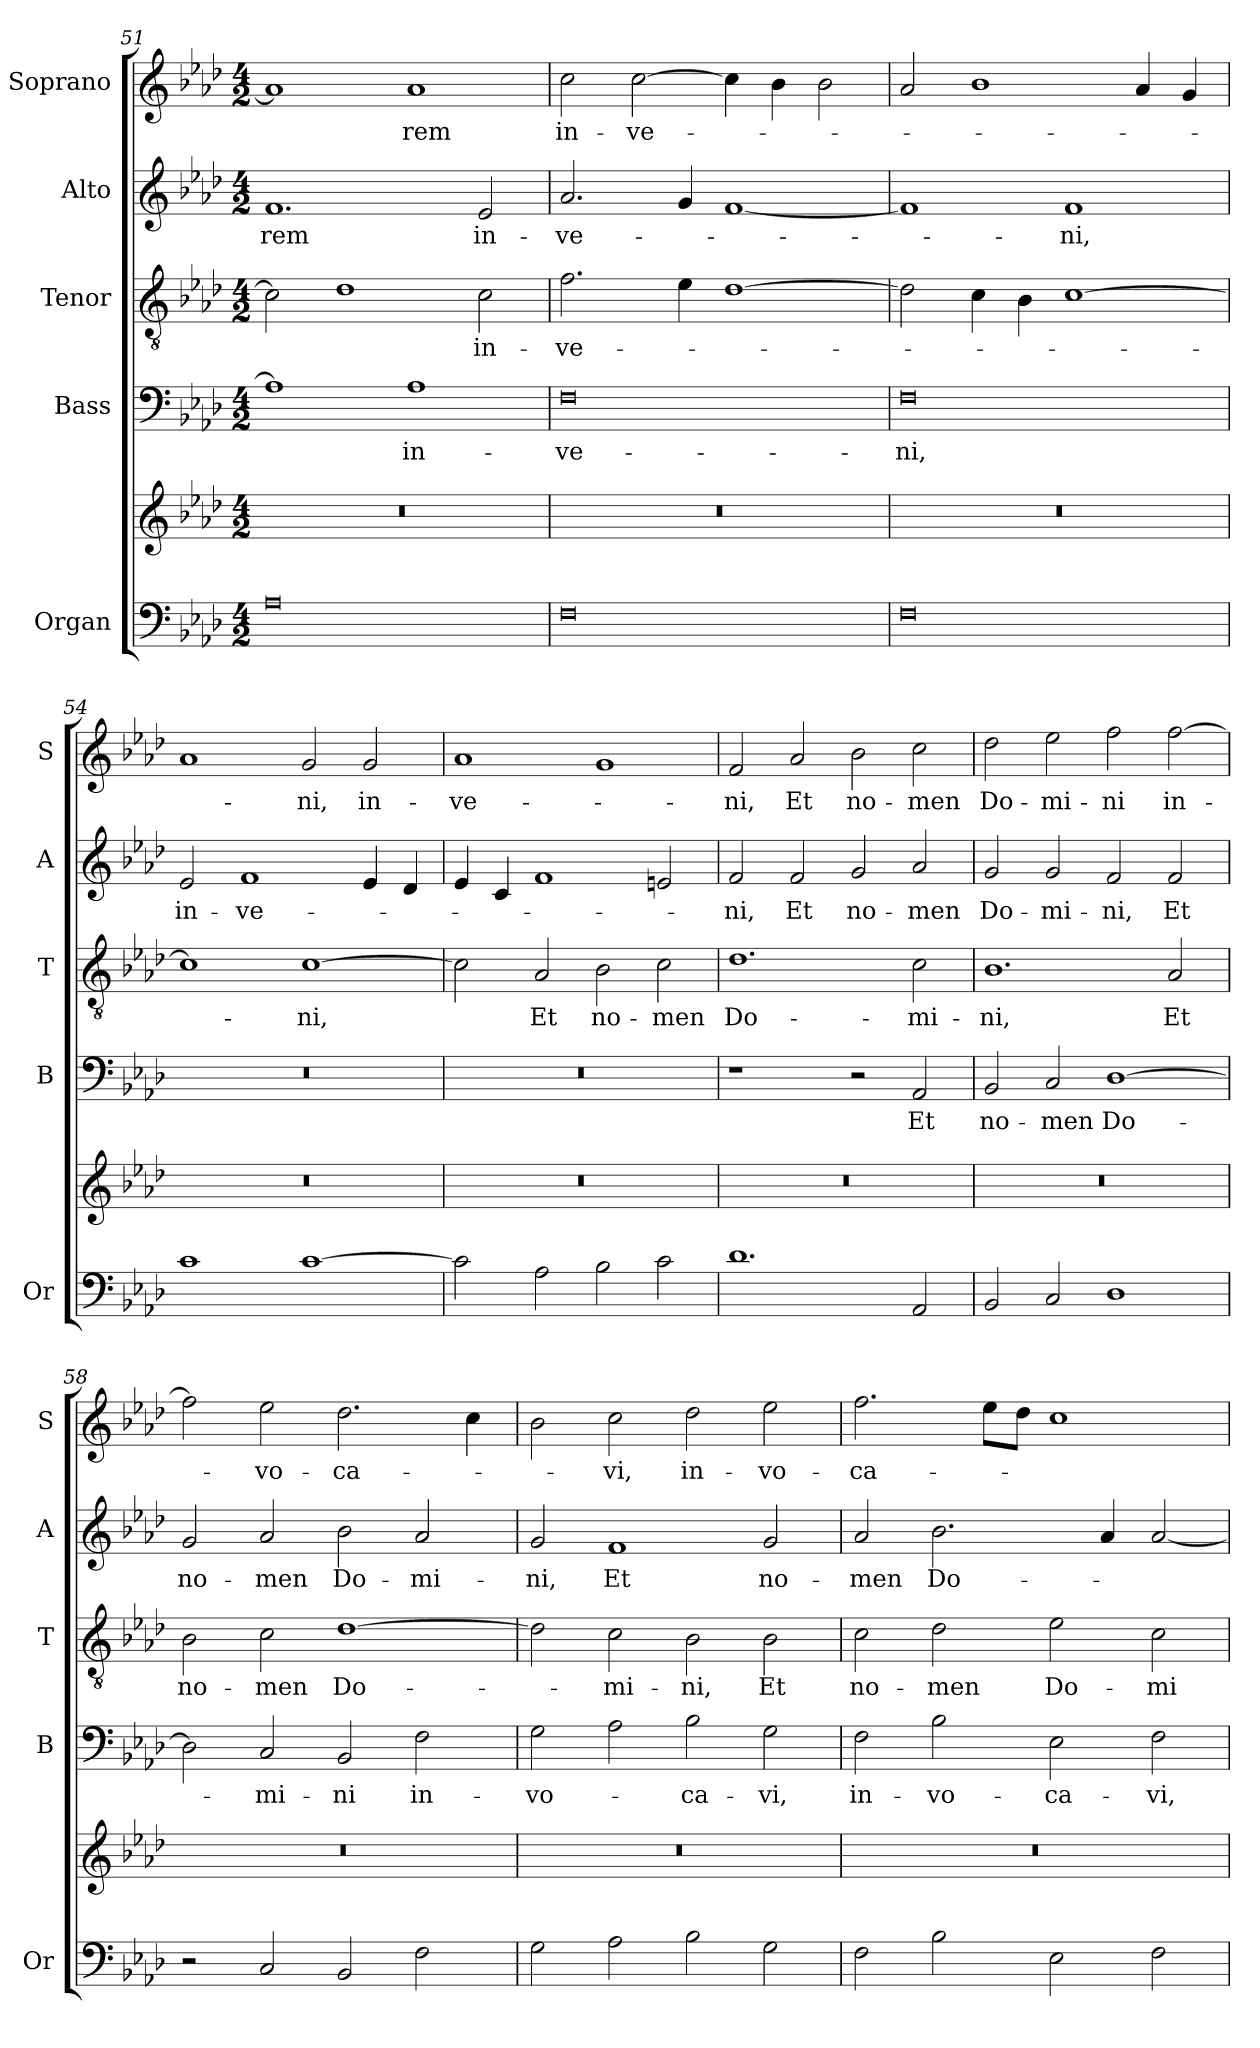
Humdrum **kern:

**kern	**kern	**kern	**text	**kern	**text	**kern	**text	**kern	**text
*part5	*part5	*part4	*part4	*part3	*part3	*part2	*part2	*part1	*part1
*staff6	*staff5	*staff4	*staff4	*staff3	*staff3	*staff2	*staff2	*staff1	*staff1
*I"Organ	*	*I"Bass	*	*I"Tenor	*	*I"Alto	*	*I"Soprano	*
*I'Or	*	*I'B	*	*I'T	*	*I'A	*	*I'S	*
*clefF4	*clefG2	*clefF4	*	*clefGv2	*	*clefG2	*	*clefG2	*
*k[b-e-a-d-]	*k[b-e-a-d-]	*k[b-e-a-d-]	*	*k[b-e-a-d-]	*	*k[b-e-a-d-]	*	*k[b-e-a-d-]	*
*A-:	*A-:	*A-:	*	*A-:	*	*A-:	*	*A-:	*
*M4/2	*M4/2	*M4/2	*	*M4/2	*	*M4/2	*	*M4/2	*
=51	=51	=51	=51	=51	=51	=51	=51	=51	=51
!	!	!	!	!	!	!	!LO:LY:b	!	!
0A-	0r	1A-]	.	2c\]	.	1.f	-rem	1a-]	.
.	.	.	.	1d-	.	.	.	.	.
!	!	!	!LO:LY:b	!	!	!	!	!	!LO:LY:b
.	.	1A-	in-	.	.	.	.	1a-	-rem
!	!	!	!	!	!LO:LY:b	!	!LO:LY:b	!	!
.	.	.	.	2c\	in-	2e-/	in-	.	.
!!LO:LB:g=z
=52	=52	=52	=52	=52	=52	=52	=52	=52	=52
!	!	!	!LO:LY:b	!	!LO:LY:b	!	!LO:LY:b	!	!LO:LY:b
0F	0r	0F	-ve-	2.f\	-ve-	2.a-/	-ve-	2cc\	in-
!	!	!	!	!	!	!	!	!	!LO:LY:b
.	.	.	.	.	.	.	.	[2cc\	-ve-
.	.	.	.	4e-\	.	4g/	.	.	.
.	.	.	.	[1d-	.	[1f	.	4cc\]	.
.	.	.	.	.	.	.	.	4b-\	.
.	.	.	.	.	.	.	.	2b-\	.
=53	=53	=53	=53	=53	=53	=53	=53	=53	=53
!	!	!	!LO:LY:b	!	!	!	!	!	!
0F	0r	0F	-ni,	2d-\]	.	1f]	.	2a-/	.
.	.	.	.	4c\	.	.	.	1b-	.
.	.	.	.	4B-\	.	.	.	.	.
!	!	!	!	!	!	!	!LO:LY:b	!	!
.	.	.	.	[1c	.	1f	-ni,	.	.
.	.	.	.	.	.	.	.	4a-/	.
.	.	.	.	.	.	.	.	4g/	.
=54	=54	=54	=54	=54	=54	=54	=54	=54	=54
!	!	!	!	!	!	!	!LO:LY:b	!	!
1c	0r	0r	.	1c]	.	2e-/	in-	1a-	.
!	!	!	!	!	!	!	!LO:LY:b	!	!
.	.	.	.	.	.	1f	-ve-	.	.
!	!	!	!	!	!LO:LY:b	!	!	!	!LO:LY:b
[1c	.	.	.	[1c	-ni,	.	.	2g/	-ni,
!	!	!	!	!	!	!	!	!	!LO:LY:b
.	.	.	.	.	.	4e-/	.	2g/	in-
.	.	.	.	.	.	4d-/	.	.	.
=55	=55	=55	=55	=55	=55	=55	=55	=55	=55
!	!	!	!	!	!	!	!	!	!LO:LY:b
2c\]	0r	0r	.	2c\]	.	4e-/	.	1a-	-ve-
.	.	.	.	.	.	4c/	.	.	.
!	!	!	!	!	!LO:LY:b	!	!	!	!
2A-\	.	.	.	2A-/	Et	1f	.	.	.
!	!	!	!	!	!LO:LY:b	!	!	!	!
2B-\	.	.	.	2B-\	no-	.	.	1g	.
!	!	!	!	!	!LO:LY:b	!	!	!	!
2c\	.	.	.	2c\	-men	2en/	.	.	.
=56	=56	=56	=56	=56	=56	=56	=56	=56	=56
!	!	!	!	!	!LO:LY:b	!	!LO:LY:b	!	!LO:LY:b
1.d-	0r	1r	.	1.d-	Do-	2f/	-ni,	2f/	-ni,
!	!	!	!	!	!	!	!LO:LY:b	!	!LO:LY:b
.	.	.	.	.	.	2f/	Et	2a-/	Et
!	!	!	!	!	!	!	!LO:LY:b	!	!LO:LY:b
.	.	2r	.	.	.	2g/	no-	2b-\	no-
!	!	!	!LO:LY:b	!	!LO:LY:b	!	!LO:LY:b	!	!LO:LY:b
2AA-/	.	2AA-/	Et	2c\	-mi-	2a-/	-men	2cc\	-men
!!LO:PB:g=z
=57	=57	=57	=57	=57	=57	=57	=57	=57	=57
!	!	!	!LO:LY:b	!	!LO:LY:b	!	!LO:LY:b	!	!LO:LY:b
2BB-/	0r	2BB-/	no-	1.B-	-ni,	2g/	Do-	2dd-\	Do-
!	!	!	!LO:LY:b	!	!	!	!LO:LY:b	!	!LO:LY:b
2C/	.	2C/	-men	.	.	2g/	-mi-	2ee-\	-mi-
!	!	!	!LO:LY:b	!	!	!	!LO:LY:b	!	!LO:LY:b
1D-	.	[1D-	Do-	.	.	2f/	-ni,	2ff\	-ni
!	!	!	!	!	!LO:LY:b	!	!LO:LY:b	!	!LO:LY:b
.	.	.	.	2A-/	Et	2f/	Et	[2ff\	in-
=58	=58	=58	=58	=58	=58	=58	=58	=58	=58
!	!	!	!	!	!LO:LY:b	!	!LO:LY:b	!	!
2r	0r	2D-\]	.	2B-\	no-	2g/	no-	2ff\]	.
!	!	!	!LO:LY:b	!	!LO:LY:b	!	!LO:LY:b	!	!LO:LY:b
2C/	.	2C/	-mi-	2c\	-men	2a-/	-men	2ee-\	-vo-
!	!	!	!LO:LY:b	!	!LO:LY:b	!	!LO:LY:b	!	!LO:LY:b
2BB-/	.	2BB-/	-ni	[1d-	Do-	2b-\	Do-	2.dd-\	-ca-
!	!	!	!LO:LY:b	!	!	!	!LO:LY:b	!	!
2F\	.	2F\	in-	.	.	2a-/	-mi-	.	.
.	.	.	.	.	.	.	.	4cc\	.
=59	=59	=59	=59	=59	=59	=59	=59	=59	=59
!	!	!	!LO:LY:b	!	!	!	!LO:LY:b	!	!
2G\	0r	2G\	-vo-	2d-\]	.	2g/	-ni,	2b-\	.
!	!	!	!	!	!LO:LY:b	!	!LO:LY:b	!	!LO:LY:b
2A-\	.	2A-\	.	2c\	-mi-	1f	Et	2cc\	-vi,
!	!	!	!LO:LY:b	!	!LO:LY:b	!	!	!	!LO:LY:b
2B-\	.	2B-\	-ca-	2B-\	-ni,	.	.	2dd-\	in-
!	!	!	!LO:LY:b	!	!LO:LY:b	!	!LO:LY:b	!	!LO:LY:b
2G\	.	2G\	-vi,	2B-\	Et	2g/	no-	2ee-\	-vo-
=60	=60	=60	=60	=60	=60	=60	=60	=60	=60
!	!	!	!LO:LY:b	!	!LO:LY:b	!	!LO:LY:b	!	!LO:LY:b
2F\	0r	2F\	in-	2c\	no-	2a-/	-men	2.ff\	-ca-
!	!	!	!LO:LY:b	!	!LO:LY:b	!	!LO:LY:b	!	!
2B-\	.	2B-\	-vo-	2d-\	-men	2.b-\	Do-	.	.
.	.	.	.	.	.	.	.	8ee-\L	.
.	.	.	.	.	.	.	.	8dd-\J	.
!	!	!	!LO:LY:b	!	!LO:LY:b	!	!	!	!
2E-\	.	2E-\	-ca-	2e-\	Do-	.	.	1cc	.
.	.	.	.	.	.	4a-/	.	.	.
!	!	!	!LO:LY:b	!	!LO:LY:b	!	!	!	!
2F\	.	2F\	-vi,	2c\	-mi-	[2a-/	.	.	.
=	=	=	=	=	=	=	=	=	=
*-	*-	*-	*-	*-	*-	*-	*-	*-	*-
